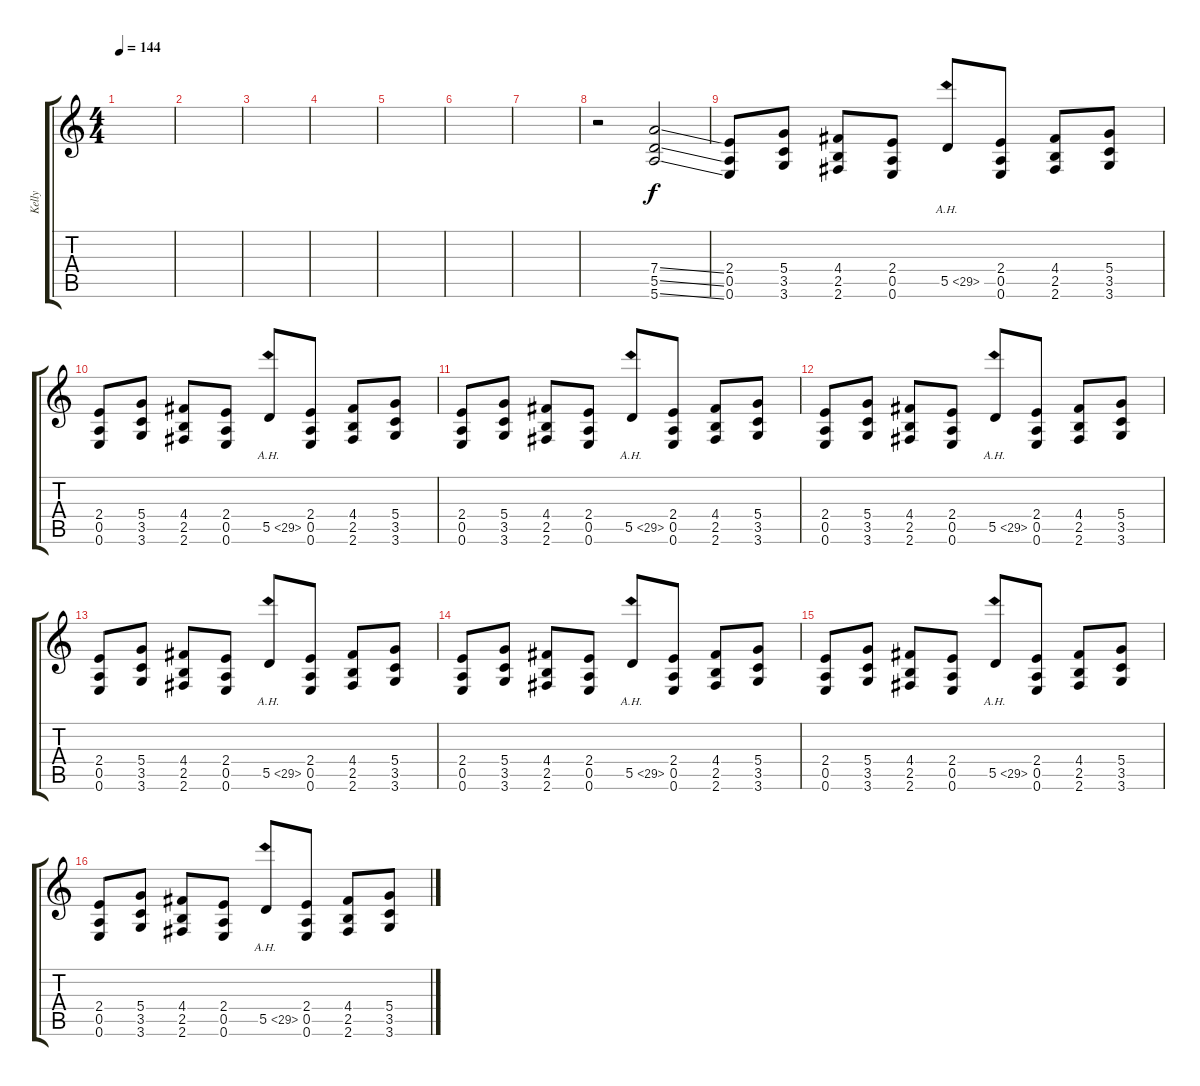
\track ("Kelly" "Kelly") {instrument overdrivenguitar}
\staff {score tabs}
\tuning (E4 B3 G3 D3 A2 E2) {hide}
\ts (4 4)
\tempo 144
\clef g2
\ks c
|
|
|
|
|
|
|
r.2 (7.4{ss} 5.5{ss} 5.6{ss}).2 |
(2.4 0.5 0.6).8 (5.4 3.5 3.6).8 (4.4 2.5 2.6).8 (2.4 0.5 0.6).8 5.5{ah 24}.8 (2.4 0.5 0.6).8 (4.4 2.5 2.6).8 (5.4 3.5 3.6).8 |
(2.4 0.5 0.6).8 (5.4 3.5 3.6).8 (4.4 2.5 2.6).8 (2.4 0.5 0.6).8 5.5{ah 24}.8 (2.4 0.5 0.6).8 (4.4 2.5 2.6).8 (5.4 3.5 3.6).8 |
(2.4 0.5 0.6).8 (5.4 3.5 3.6).8 (4.4 2.5 2.6).8 (2.4 0.5 0.6).8 5.5{ah 24}.8 (2.4 0.5 0.6).8 (4.4 2.5 2.6).8 (5.4 3.5 3.6).8 |
(2.4 0.5 0.6).8 (5.4 3.5 3.6).8 (4.4 2.5 2.6).8 (2.4 0.5 0.6).8 5.5{ah 24}.8 (2.4 0.5 0.6).8 (4.4 2.5 2.6).8 (5.4 3.5 3.6).8 |
(2.4 0.5 0.6).8 (5.4 3.5 3.6).8 (4.4 2.5 2.6).8 (2.4 0.5 0.6).8 5.5{ah 24}.8 (2.4 0.5 0.6).8 (4.4 2.5 2.6).8 (5.4 3.5 3.6).8 |
(2.4 0.5 0.6).8 (5.4 3.5 3.6).8 (4.4 2.5 2.6).8 (2.4 0.5 0.6).8 5.5{ah 24}.8 (2.4 0.5 0.6).8 (4.4 2.5 2.6).8 (5.4 3.5 3.6).8 |
(2.4 0.5 0.6).8 (5.4 3.5 3.6).8 (4.4 2.5 2.6).8 (2.4 0.5 0.6).8 5.5{ah 24}.8 (2.4 0.5 0.6).8 (4.4 2.5 2.6).8 (5.4 3.5 3.6).8 |
(2.4 0.5 0.6).8 (5.4 3.5 3.6).8 (4.4 2.5 2.6).8 (2.4 0.5 0.6).8 5.5{ah 24}.8 (2.4 0.5 0.6).8 (4.4 2.5 2.6).8 (5.4 3.5 3.6).8
